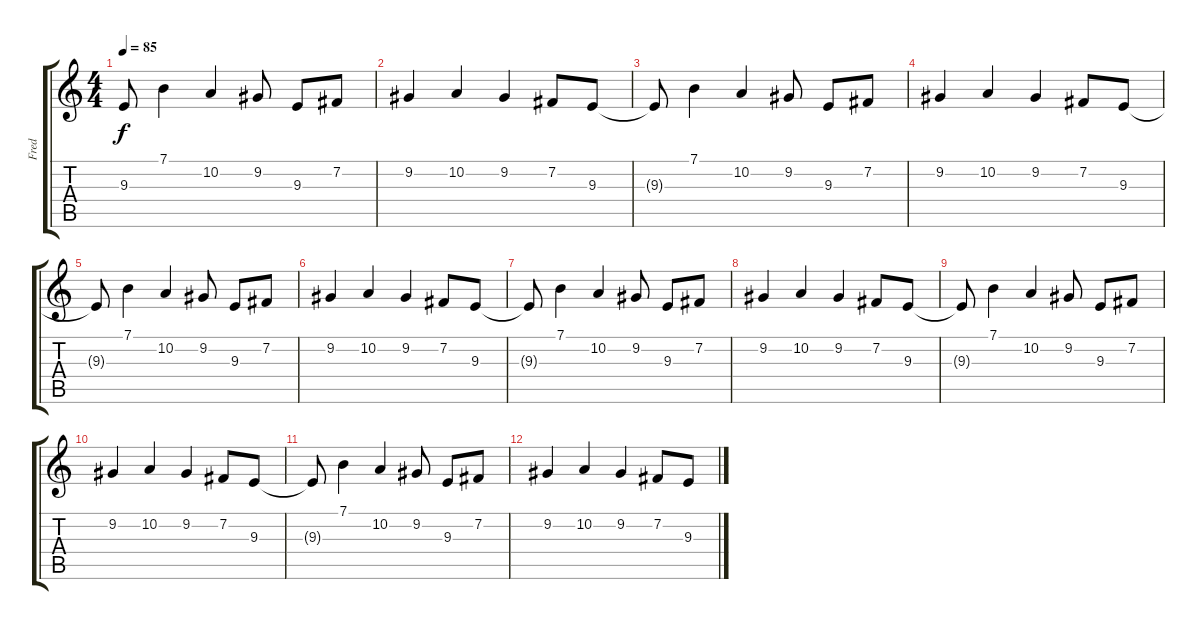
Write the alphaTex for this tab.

\track ("Fred" "Fred") {instrument electricpiano1}
\staff {score tabs}
\tuning (E4 B3 G3 D3 A2 E2) {hide}
\ts (4 4)
\tempo 85
\clef g2
\ks c
9.3{t}.8{dy f} 7.1.4 10.2.4 9.2.8 9.3.8 7.2.8 |
9.2.4 10.2.4 9.2.4 7.2.8 9.3.8 |
9.3{t}.8 7.1.4 10.2.4 9.2.8 9.3.8 7.2.8 |
9.2.4 10.2.4 9.2.4 7.2.8 9.3.8 |
9.3{t}.8 7.1.4 10.2.4 9.2.8 9.3.8 7.2.8 |
9.2.4 10.2.4 9.2.4 7.2.8 9.3.8 |
9.3{t}.8 7.1.4 10.2.4 9.2.8 9.3.8 7.2.8 |
9.2.4 10.2.4 9.2.4 7.2.8 9.3.8 |
9.3{t}.8 7.1.4 10.2.4 9.2.8 9.3.8 7.2.8 |
9.2.4 10.2.4 9.2.4 7.2.8 9.3.8 |
9.3{t}.8 7.1.4 10.2.4 9.2.8 9.3.8 7.2.8 |
9.2.4 10.2.4 9.2.4 7.2.8 9.3.8
